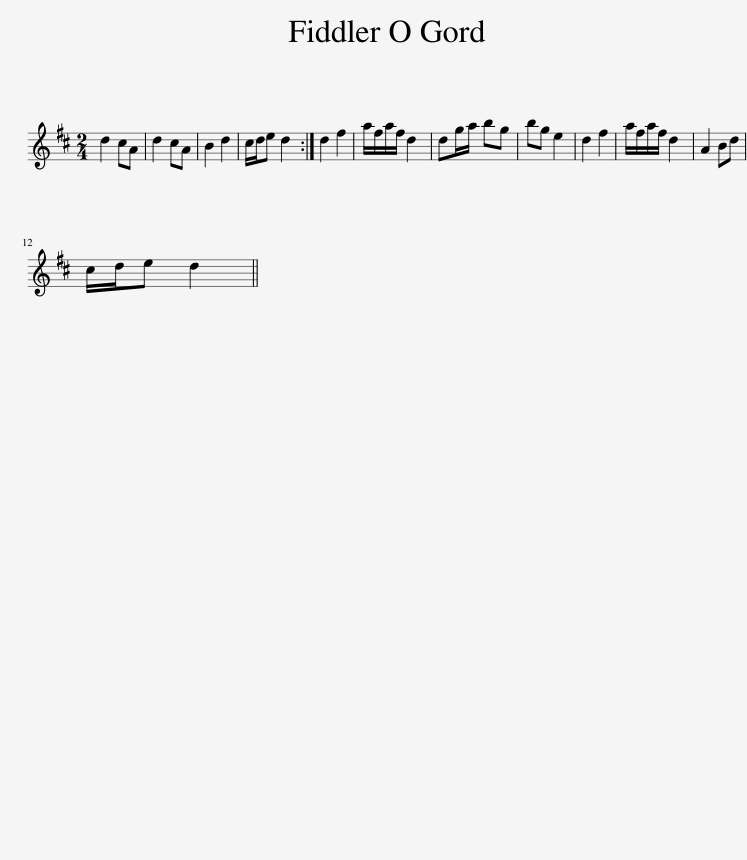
X:1
L:1/8
M:2/4
I:linebreak $
K:D
V:1 treble
V:1
 d2 cA | d2 cA | B2 d2 | c/d/e d2 :| d2 f2 | %5
 a/f/a/f/ d2 | dg/a/ bg | bg e2 | d2 f2 | a/f/a/f/ d2 | %10
 A2 Bd |$ c/d/e d2 || %12
